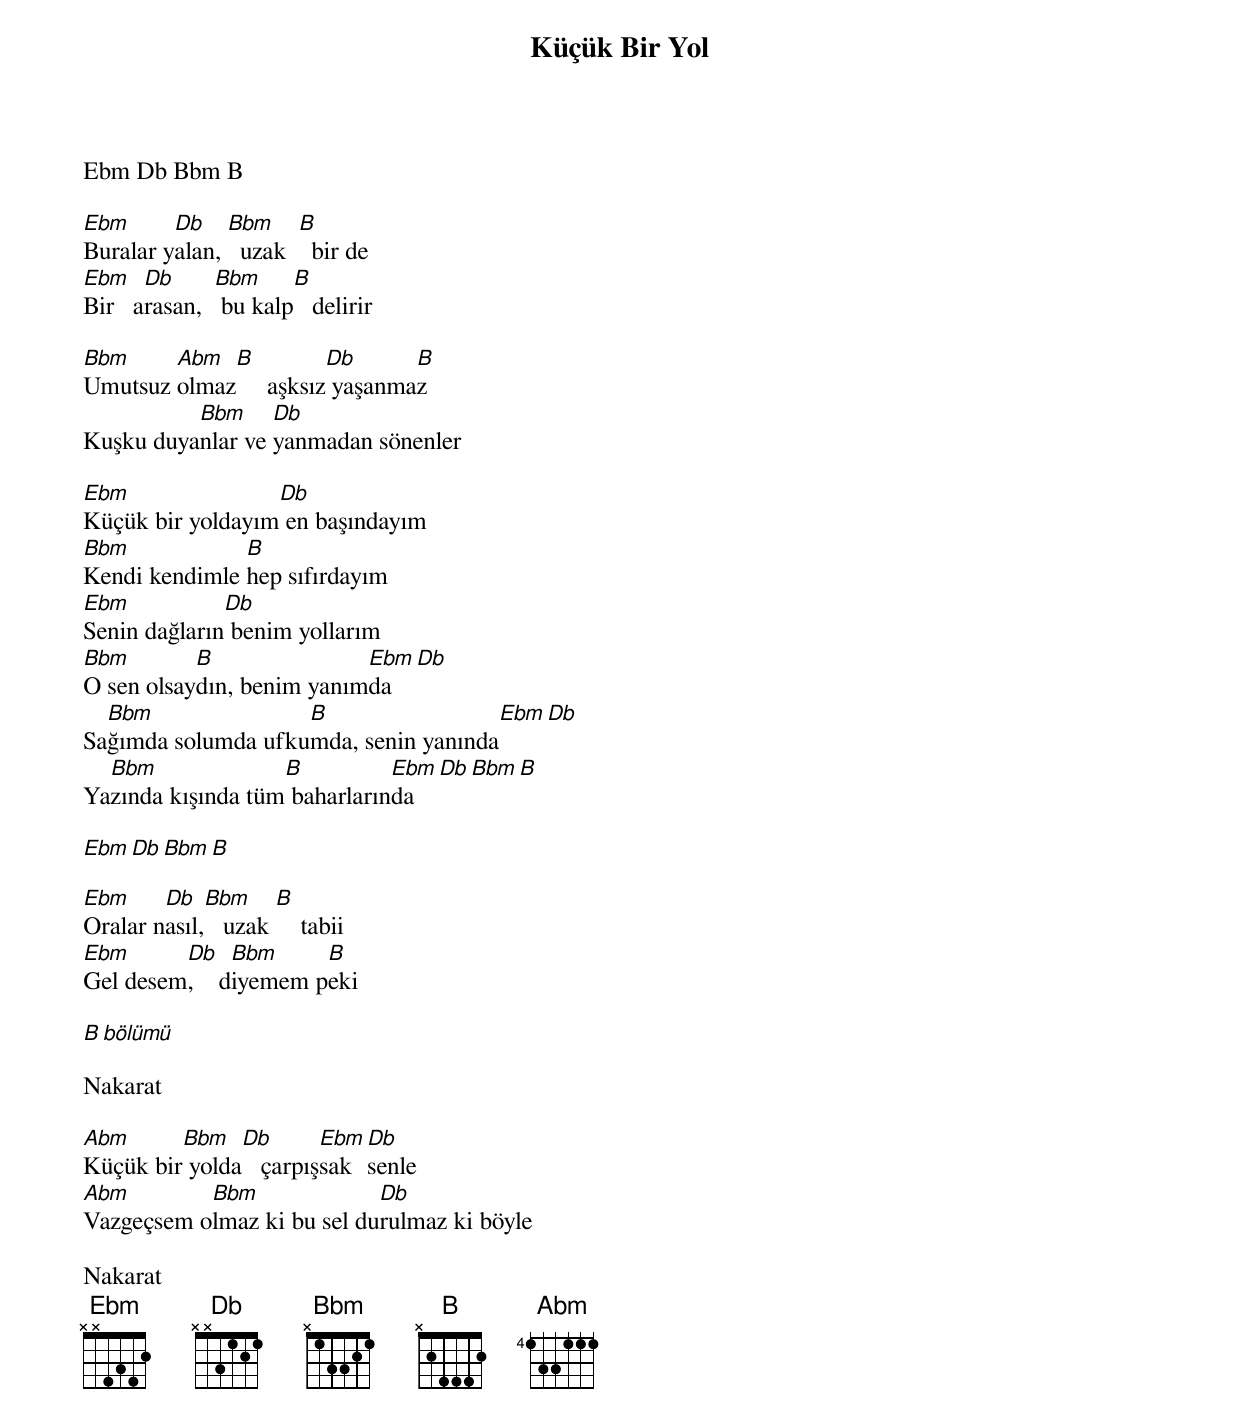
{title: Küçük Bir Yol}
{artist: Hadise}

Ebm Db Bbm B

Ebm      Db    Bbm     B
Buralar yalan,   uzak    bir de
Ebm    Db      Bbm     B
Bir   arasan,   bu kalp   delirir

Bbm     Abm  B          Db      B
Umutsuz olmaz     aşksız yaşanmaz
          Bbm     Db
Kuşku duyanlar ve yanmadan sönenler

Ebm               Db
Küçük bir yoldayım en başındayım
Bbm            B
Kendi kendimle hep sıfırdayım
Ebm           Db
Senin dağların benim yollarım
Bbm        B               Ebm  Db
O sen olsaydın, benim yanımda
  Bbm               B                 Ebm Db
Sağımda solumda ufkumda, senin yanında
  Bbm              B          Ebm Db Bbm B
Yazında kışında tüm baharlarında

Ebm Db Bbm B

Ebm     Db   Bbm     B
Oralar nasıl,   uzak     tabii
Ebm      Db    Bbm     B
Gel desem,    diyemem peki

B bölümü

Nakarat

Abm      Bbm   Db       Ebm Db
Küçük bir yolda   çarpışsak senle
Abm        Bbm              Db
Vazgeçsem olmaz ki bu sel durulmaz ki böyle

Nakarat
